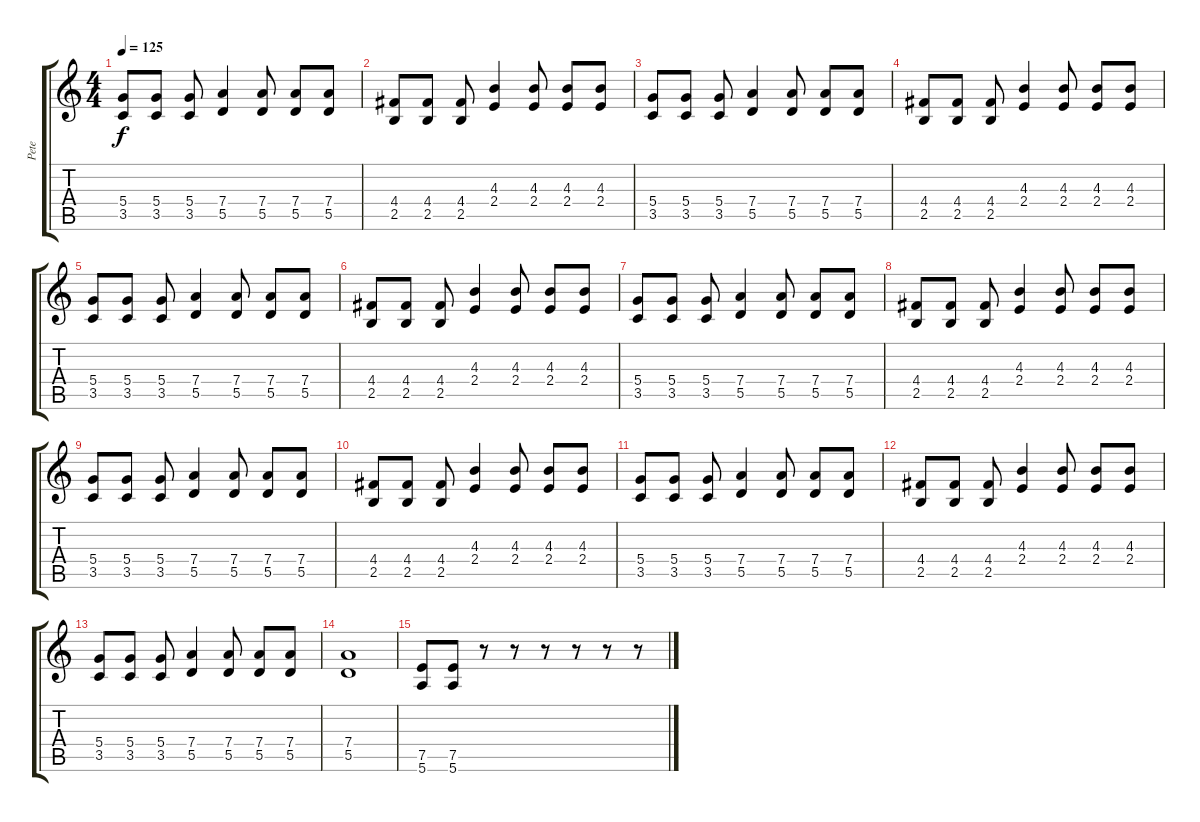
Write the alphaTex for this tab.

\track ("Pete" "Pete") {instrument distortionguitar}
\staff {score tabs}
\tuning (E4 B3 G3 D3 A2 E2) {hide}
\ts (4 4)
\tempo 125
\clef g2
\ks c
(5.4 3.5).8{dy f} (5.4 3.5).8 (5.4 3.5).8 (7.4 5.5).4 (7.4 5.5).8 (7.4 5.5).8 (7.4 5.5).8 |
(4.4 2.5).8 (4.4 2.5).8 (4.4 2.5).8 (4.3 2.4).4 (4.3 2.4).8 (4.3 2.4).8 (4.3 2.4).8 |
(5.4 3.5).8 (5.4 3.5).8 (5.4 3.5).8 (7.4 5.5).4 (7.4 5.5).8 (7.4 5.5).8 (7.4 5.5).8 |
(4.4 2.5).8 (4.4 2.5).8 (4.4 2.5).8 (4.3 2.4).4 (4.3 2.4).8 (4.3 2.4).8 (4.3 2.4).8 |
(5.4 3.5).8 (5.4 3.5).8 (5.4 3.5).8 (7.4 5.5).4 (7.4 5.5).8 (7.4 5.5).8 (7.4 5.5).8 |
(4.4 2.5).8 (4.4 2.5).8 (4.4 2.5).8 (4.3 2.4).4 (4.3 2.4).8 (4.3 2.4).8 (4.3 2.4).8 |
(5.4 3.5).8 (5.4 3.5).8 (5.4 3.5).8 (7.4 5.5).4 (7.4 5.5).8 (7.4 5.5).8 (7.4 5.5).8 |
(4.4 2.5).8 (4.4 2.5).8 (4.4 2.5).8 (4.3 2.4).4 (4.3 2.4).8 (4.3 2.4).8 (4.3 2.4).8 |
(5.4 3.5).8 (5.4 3.5).8 (5.4 3.5).8 (7.4 5.5).4 (7.4 5.5).8 (7.4 5.5).8 (7.4 5.5).8 |
(4.4 2.5).8 (4.4 2.5).8 (4.4 2.5).8 (4.3 2.4).4 (4.3 2.4).8 (4.3 2.4).8 (4.3 2.4).8 |
(5.4 3.5).8 (5.4 3.5).8 (5.4 3.5).8 (7.4 5.5).4 (7.4 5.5).8 (7.4 5.5).8 (7.4 5.5).8 |
(4.4 2.5).8 (4.4 2.5).8 (4.4 2.5).8 (4.3 2.4).4 (4.3 2.4).8 (4.3 2.4).8 (4.3 2.4).8 |
(5.4 3.5).8 (5.4 3.5).8 (5.4 3.5).8 (7.4 5.5).4 (7.4 5.5).8 (7.4 5.5).8 (7.4 5.5).8 |
(7.4 5.5).1 |
(7.5 5.6).8 (7.5 5.6).8 r.8 r.8 r.8 r.8 r.8 r.8
